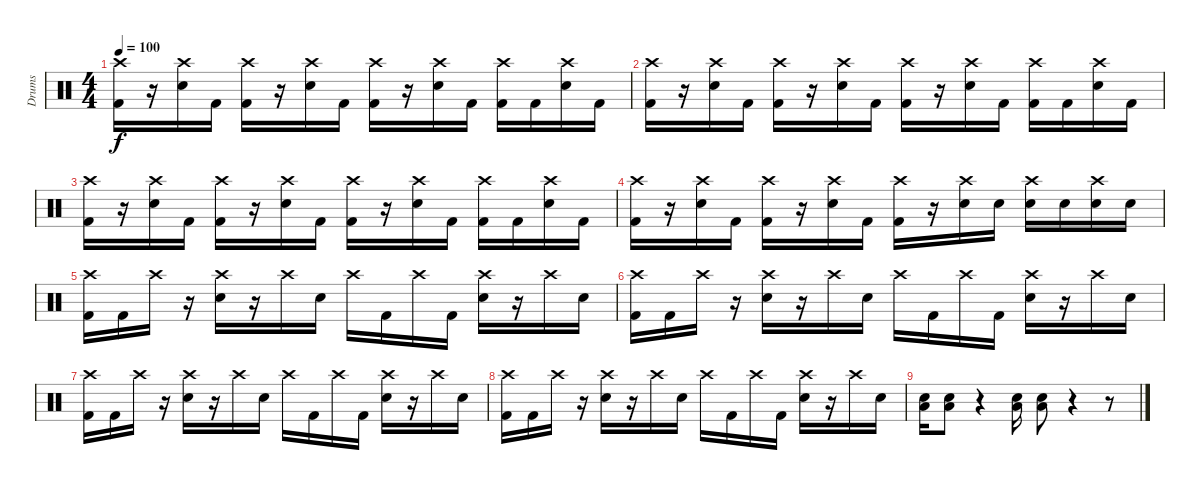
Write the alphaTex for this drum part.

\track ("Drums" "Drums") {instrument percussion}
\staff {score}
\articulation defaults
\ts (4 4)
\tempo 100
\clef neutral
\ks c
("Crash high (hit)" "Kick (hit) 2").16{dy f} r.16 ("Crash high (hit)" "Electric Snare (hit)").16 "Kick (hit) 2".16 ("Crash high (hit)" "Kick (hit) 2").16 r.16 ("Crash high (hit)" "Electric Snare (hit)").16 "Kick (hit) 2".16 ("Crash high (hit)" "Kick (hit) 2").16 r.16 ("Crash high (hit)" "Electric Snare (hit)").16 "Kick (hit) 2".16 ("Crash high (hit)" "Kick (hit) 2").16 "Kick (hit) 2".16 ("Crash high (hit)" "Electric Snare (hit)").16 "Kick (hit) 2".16 |
("Crash high (hit)" "Kick (hit) 2").16 r.16 ("Crash high (hit)" "Electric Snare (hit)").16 "Kick (hit) 2".16 ("Crash high (hit)" "Kick (hit) 2").16 r.16 ("Crash high (hit)" "Electric Snare (hit)").16 "Kick (hit) 2".16 ("Crash high (hit)" "Kick (hit) 2").16 r.16 ("Crash high (hit)" "Electric Snare (hit)").16 "Kick (hit) 2".16 ("Crash high (hit)" "Kick (hit) 2").16 "Kick (hit) 2".16 ("Crash high (hit)" "Electric Snare (hit)").16 "Kick (hit) 2".16 |
("Crash high (hit)" "Kick (hit) 2").16 r.16 ("Crash high (hit)" "Electric Snare (hit)").16 "Kick (hit) 2".16 ("Crash high (hit)" "Kick (hit) 2").16 r.16 ("Crash high (hit)" "Electric Snare (hit)").16 "Kick (hit) 2".16 ("Crash high (hit)" "Kick (hit) 2").16 r.16 ("Crash high (hit)" "Electric Snare (hit)").16 "Kick (hit) 2".16 ("Crash high (hit)" "Kick (hit) 2").16 "Kick (hit) 2".16 ("Crash high (hit)" "Electric Snare (hit)").16 "Kick (hit) 2".16 |
("Crash high (hit)" "Kick (hit) 2").16 r.16 ("Crash high (hit)" "Electric Snare (hit)").16 "Kick (hit) 2".16 ("Crash high (hit)" "Kick (hit) 2").16 r.16 ("Crash high (hit)" "Electric Snare (hit)").16 "Kick (hit) 2".16 ("Crash high (hit)" "Kick (hit) 2").16 r.16 ("Crash high (hit)" "Electric Snare (hit)").16 "Electric Snare (hit)".16 ("Crash high (hit)" "Electric Snare (hit)").16 "Electric Snare (hit)".16 ("Crash high (hit)" "Electric Snare (hit)").16 "Electric Snare (hit)".16 |
("Crash high (hit)" "Kick (hit) 2").16 "Kick (hit) 2".16 "Crash high (hit)".16 r.16 ("Crash high (hit)" "Electric Snare (hit)").16 r.16 "Crash high (hit)".16 "Electric Snare (hit)".16 "Crash high (hit)".16 "Kick (hit) 2".16 "Crash high (hit)".16 "Kick (hit) 2".16 ("Crash high (hit)" "Electric Snare (hit)").16 r.16 "Crash high (hit)".16 "Electric Snare (hit)".16 |
("Crash high (hit)" "Kick (hit) 2").16 "Kick (hit) 2".16 "Crash high (hit)".16 r.16 ("Crash high (hit)" "Electric Snare (hit)").16 r.16 "Crash high (hit)".16 "Electric Snare (hit)".16 "Crash high (hit)".16 "Kick (hit) 2".16 "Crash high (hit)".16 "Kick (hit) 2".16 ("Crash high (hit)" "Electric Snare (hit)").16 r.16 "Crash high (hit)".16 "Electric Snare (hit)".16 |
("Crash high (hit)" "Kick (hit) 2").16 "Kick (hit) 2".16 "Crash high (hit)".16 r.16 ("Crash high (hit)" "Electric Snare (hit)").16 r.16 "Crash high (hit)".16 "Electric Snare (hit)".16 "Crash high (hit)".16 "Kick (hit) 2".16 "Crash high (hit)".16 "Kick (hit) 2".16 ("Crash high (hit)" "Electric Snare (hit)").16 r.16 "Crash high (hit)".16 "Electric Snare (hit)".16 |
("Crash high (hit)" "Kick (hit) 2").16 "Kick (hit) 2".16 "Crash high (hit)".16 r.16 ("Crash high (hit)" "Electric Snare (hit)").16 r.16 "Crash high (hit)".16 "Electric Snare (hit)".16 "Crash high (hit)".16 "Kick (hit) 2".16 "Crash high (hit)".16 "Kick (hit) 2".16 ("Crash high (hit)" "Electric Snare (hit)").16 r.16 "Crash high (hit)".16 "Electric Snare (hit)".16 |
("Low Floor Tom (hit)" "Electric Snare (hit)").16 ("Low Floor Tom (hit)" "Electric Snare (hit)").8 r.4 ("Low Floor Tom (hit)" "Electric Snare (hit)").16 ("Low Floor Tom (hit)" "Electric Snare (hit)").8 r.4 r.8
